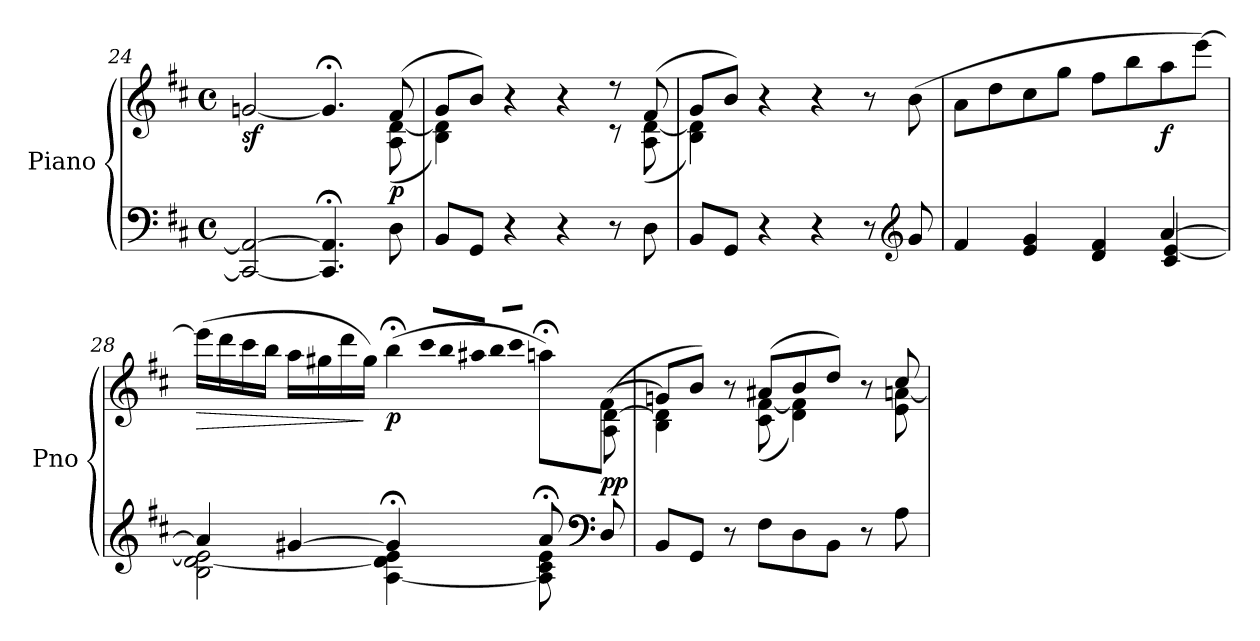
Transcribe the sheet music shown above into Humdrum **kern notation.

**kern	**kern	**dynam
*part1	*part1	*part1
*staff2	*staff1	*staff1/2
*I"Piano	*	*
*I'Pno	*	*
!!LO:LB:g=z
*clefF4	*clefG2	*
*k[f#c#]	*k[f#c#]	*
*M4/4	*M4/4	*
*met(c)	*met(c)	*
=24	=24	=24
*	*^	*
!	!	!	!LO:DY:b
2CC#/_ 2AA/_	[2gn/	2..ryy	sf
4.CC#/];< 4.AA/];<	4.g;</]	.	.
!	!	!	!LO:DY:b
8D\	(>8f#/	(<8A\ [8d\	p
!!LO:LB:g=z	!!
=25	=25	=25	=25
8BB/L	8g/L	4B\ 4d\])	.
8GG/J	8b/J)	.	.
4r	4r	2ryy	.
4r	4r	.	.
8r	8r	8r	.
8D\	(>8f#/	(<8A\ [8d\	.
!!LO:LB:g=z	!!
=26	=26	=26	=26
8BB/L	8g/L	4B\ 4d\])	.
8GG/J	8b/J)	.	.
4r	4r	2.ryy	.
4r	4r	.	.
8r	8r	.	.
*clefG2	*	*	*
8g/	(>8b\	.	.
*	*v	*v	*
=27	=27	=27
*^	*	*
!	!	!	!LO:DY:b
4f#/	2.ryy	8a\L	other-dynamics
.	.	8dd\	.
4e/ 4g/	.	8cc#\	.
.	.	8gg\J	.
4d/ 4f#/	.	8ff#\L	.
.	.	8bb\	.
!	!	!	!LO:DY:b
[4a/	4c#/ [4e/	8aa\	f
.	.	[8eee\J)	.
=28	=28	=28	=28
!	!	!	!LO:HP:b
*	*	*^	*
*	*	*	*^	*
4a/]	2B\ [2d\ 2e\]	(>16eee\LL]	8ryy	2..ryy	>
.	.	16ddd\	.	.	.
.	.	16ccc#\	16ryy@	.	.
.	.	16bb\JJ	16ryy@	.	.
[4g#X/	.	16aa\LL	16ryy@	.	.
.	.	16gg#X\	16ryy@	.	.
.	.	16ddd\	16ryy@	.	.
.	.	16gg#\JJ)	16ryy@	.	]
!	!	!	!	!	!LO:DY:b
4g#;</]	[4A\ 4d\] 4e\	(<4bb;\	8ryy@	.	p
*	*	*	*Xtuplet	*	*
!	!	!	!LO:N:vis=16	!	!
.	.	.	960%17ccc#/LL	.	.
!	!	!	!LO:N:vis=16	!	!
.	.	.	960%17bb/	.	.
!	!	!	!LO:N:vis=16	!	!
.	.	.	960%17aa#X/JJ	.	.
!	!	!	!LO:N:vis=8	!	!
.	.	.	640%23bb/L	.	.
!	!	!	!LO:N:vis=8	!	!
.	.	.	640%23ccc#/J	.	.
8a;</	8A\] 8c#\ 8e\	8aan;\L)	4ryy	.	.
*clefF4	*	*	*	*	*
!	!	!	!	!	!LO:DY:b
8D/	8ryy	(<8f#\J	.	(<8A\ [8d\	pp
*v	*v	*	*	*	*
*	*	*v	*v	*
!!LO:LB:g=z
=29	=29	=29	=29
8BB/L	8gn/L	4B\ 4d\])	.
8GG/J	8b/J)	.	.
8r	8r	8ryy	.
8F#\L	(>8a#X/L	(<8c#\ [8f#\	.
!	!	!	!LO:DY:b
8D\	8b/	4d\ 4f#\])	other-dynamics
8BB\J	8dd/J)	.	.
8r	8r	8ryy	.
8A\	8cc#/	8e\ [8an\	.
*	*v	*v	*
=	=	=
*-	*-	*-
